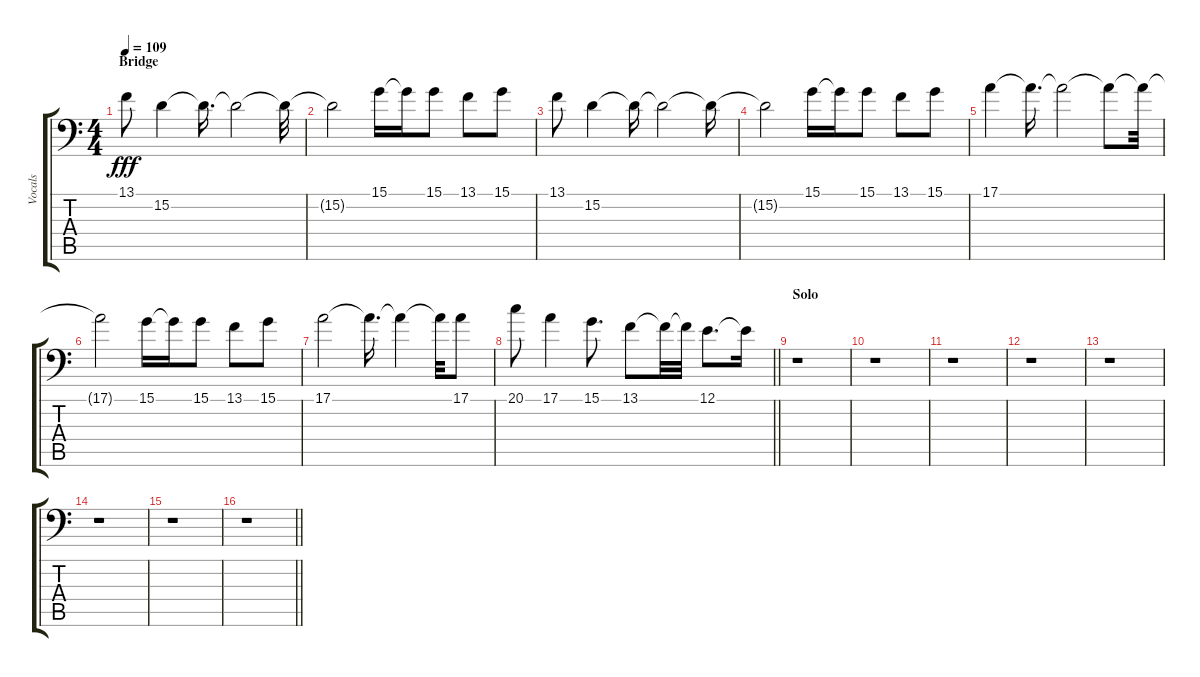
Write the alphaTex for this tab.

\track ("Vocals" "Vocals") {instrument flute}
\staff {score tabs}
\tuning (E3 B2 G2 D2 A1 E1) {hide}
\ts (4 4)
\section ("" "Bridge")
\tempo 109
\clef f4
\ks c
13.1.8{dy fff} 15.2.4 15.2{t}.16{d} 15.2{t}.2 15.2{t}.32 |
15.2{t}.2 15.1.16 15.1{t}.16 15.1.8 13.1.8 15.1.8 |
13.1.8 15.2.4 15.2{t}.16 15.2{t}.2 15.2{t}.16 |
15.2{t}.2 15.1.16 15.1{t}.16 15.1.8 13.1.8 15.1.8 |
17.1.4 17.1{t}.16{d} 17.1{t}.2 17.1{t}.8 17.1{t}.32 |
17.1{t}.2 15.1.16 15.1{t}.16 15.1.8 13.1.8 15.1.8 |
17.1.2 17.1{t}.16{d} 17.1{t}.4 17.1{t}.32 17.1.8 |
\barLineRight lightlight
20.1.8 17.1.4 15.1.8{d} 13.1.8 13.1{t}.32 13.1{t}.32 12.1.8{d} 12.1{t}.16 |
\section ("" "Solo")
r.1 |
r.1 |
r.1 |
r.1 |
r.1 |
r.1 |
r.1 |
\barLineRight lightlight
r.1
